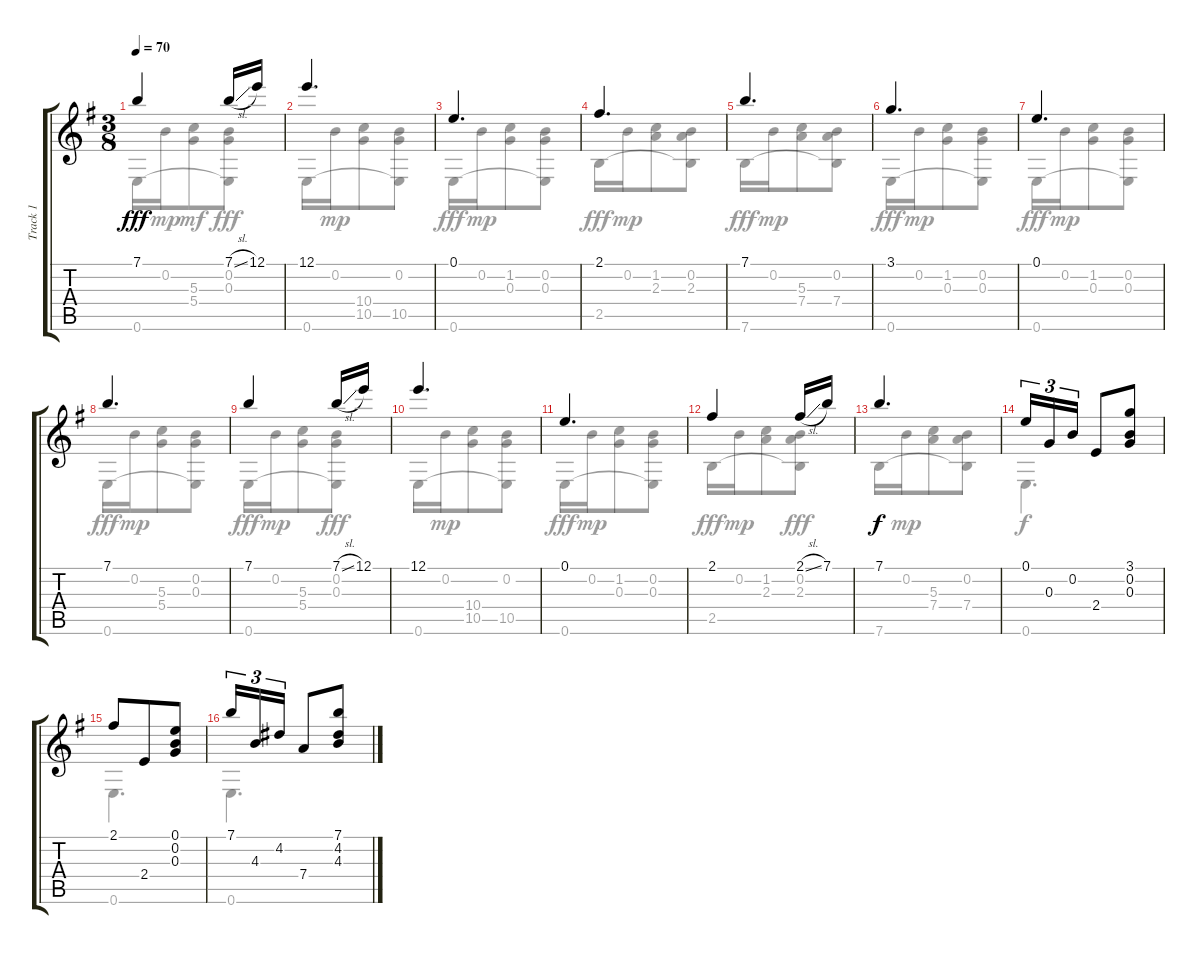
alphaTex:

\track ("Track 1" "Track 1") {instrument acousticguitarnylon}
\staff {score tabs}
\tuning (E4 B3 G3 D3 A2 E2) {hide}
\voice
\ts (3 8)
\tempo 70
\clef g2
\ks g
7.1.4{dy fff} 7.1{sl}.16 12.1.16 |
12.1.4{d} |
0.1.4{d} |
2.1.4{d} |
7.1.4{d} |
3.1.4{d} |
0.1.4{d} |
7.1.4{d} |
7.1.4 7.1{sl}.16 12.1.16 |
12.1.4{d} |
0.1.4{d} |
2.1.4 2.1{sl}.16 7.1.16 |
7.1.4{d dy f} |
0.1.16{tu (3 2)} 0.3.16{tu (3 2)} 0.2.16{tu (3 2)} 2.4.8 (3.1 0.2 0.3).8 |
2.1.8 2.4.8 (0.1 0.2 0.3).8 |
7.1.16{tu (3 2)} 4.3.16{tu (3 2)} 4.2.16{tu (3 2)} 7.4.8 (7.1 4.2 4.3).8
\voice
\clef g2
\ottava regular
\simile none
\ks g
0.6.16{dy fff} 0.2.16{dy mp} (5.3 5.4).8{dy mf} (0.2 0.3 0.6{t}).8{dy fff} |
0.6.16 0.2.16{dy mp} (10.4 10.5).8 (0.2 10.5 0.6{t}).8 |
0.6.16{dy fff} 0.2.16{dy mp} (1.2 0.3).8 (0.2 0.3 0.6{t}).8 |
2.5.16{dy fff} 0.2.16{dy mp} (1.2 2.3).8 (0.2 2.3 2.5{t}).8 |
7.6.16{dy fff} 0.2.16{dy mp} (5.3 7.4).8 (0.2 7.4 7.6{t}).8 |
0.6.16{dy fff} 0.2.16{dy mp} (1.2 0.3).8 (0.2 0.3 0.6{t}).8 |
0.6.16{dy fff} 0.2.16{dy mp} (1.2 0.3).8 (0.2 0.3 0.6{t}).8 |
0.6.16{dy fff} 0.2.16{dy mp} (5.3 5.4).8 (0.2 0.3 0.6{t}).8 |
0.6.16{dy fff} 0.2.16{dy mp} (5.3 5.4).8 (0.2 0.3 0.6{t}).8{dy fff} |
0.6.16 0.2.16{dy mp} (10.4 10.5).8 (0.2 10.5 0.6{t}).8 |
0.6.16{dy fff} 0.2.16{dy mp} (1.2 0.3).8 (0.2 0.3 0.6{t}).8 |
2.5.16{dy fff} 0.2.16{dy mp} (1.2 2.3).8 (0.2 2.3 2.5{t}).8{dy fff} |
7.6.16 0.2.16{dy mp} (5.3 7.4).8 (0.2 7.4 7.6{t}).8 |
0.6.4{d dy f} |
0.6.4{d} |
0.6.4{d}
